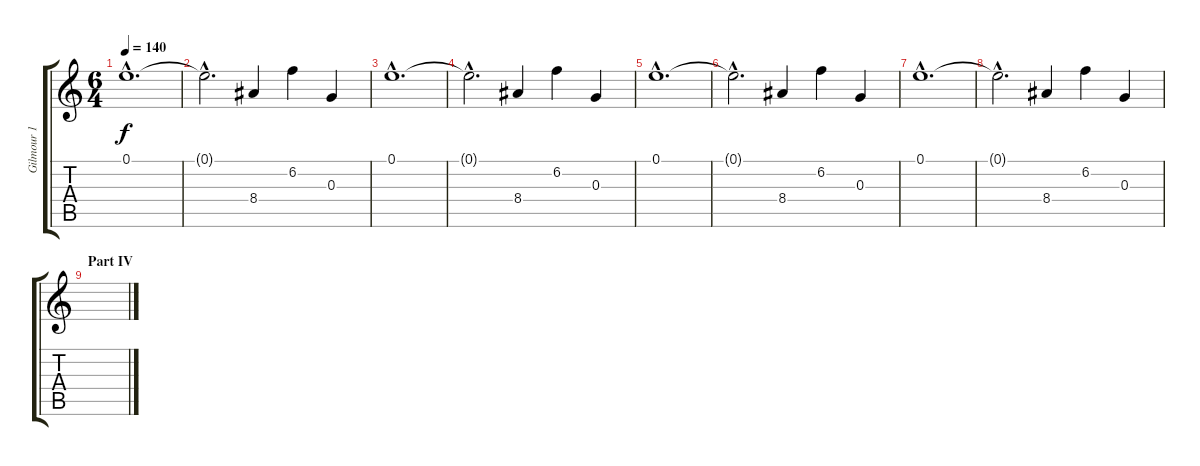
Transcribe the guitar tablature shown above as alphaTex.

\track ("Gilmour 1" "Gilmour 1") {instrument electricguitarclean}
\staff {score tabs}
\tuning (E4 B3 G3 D3 A2 E2) {hide}
\ts (6 4)
\tempo 140
\clef g2
\ks c
0.1{hac}.1{d dy f} |
0.1{hac t}.2{d} 8.4.4 6.2.4 0.3.4 |
0.1{hac}.1{d} |
0.1{hac t}.2{d} 8.4.4 6.2.4 0.3.4 |
0.1{hac}.1{d} |
0.1{hac t}.2{d} 8.4.4 6.2.4 0.3.4 |
0.1{hac}.1{d} |
0.1{hac t}.2{d} 8.4.4 6.2.4 0.3.4 |
\section ("" "Part IV")
